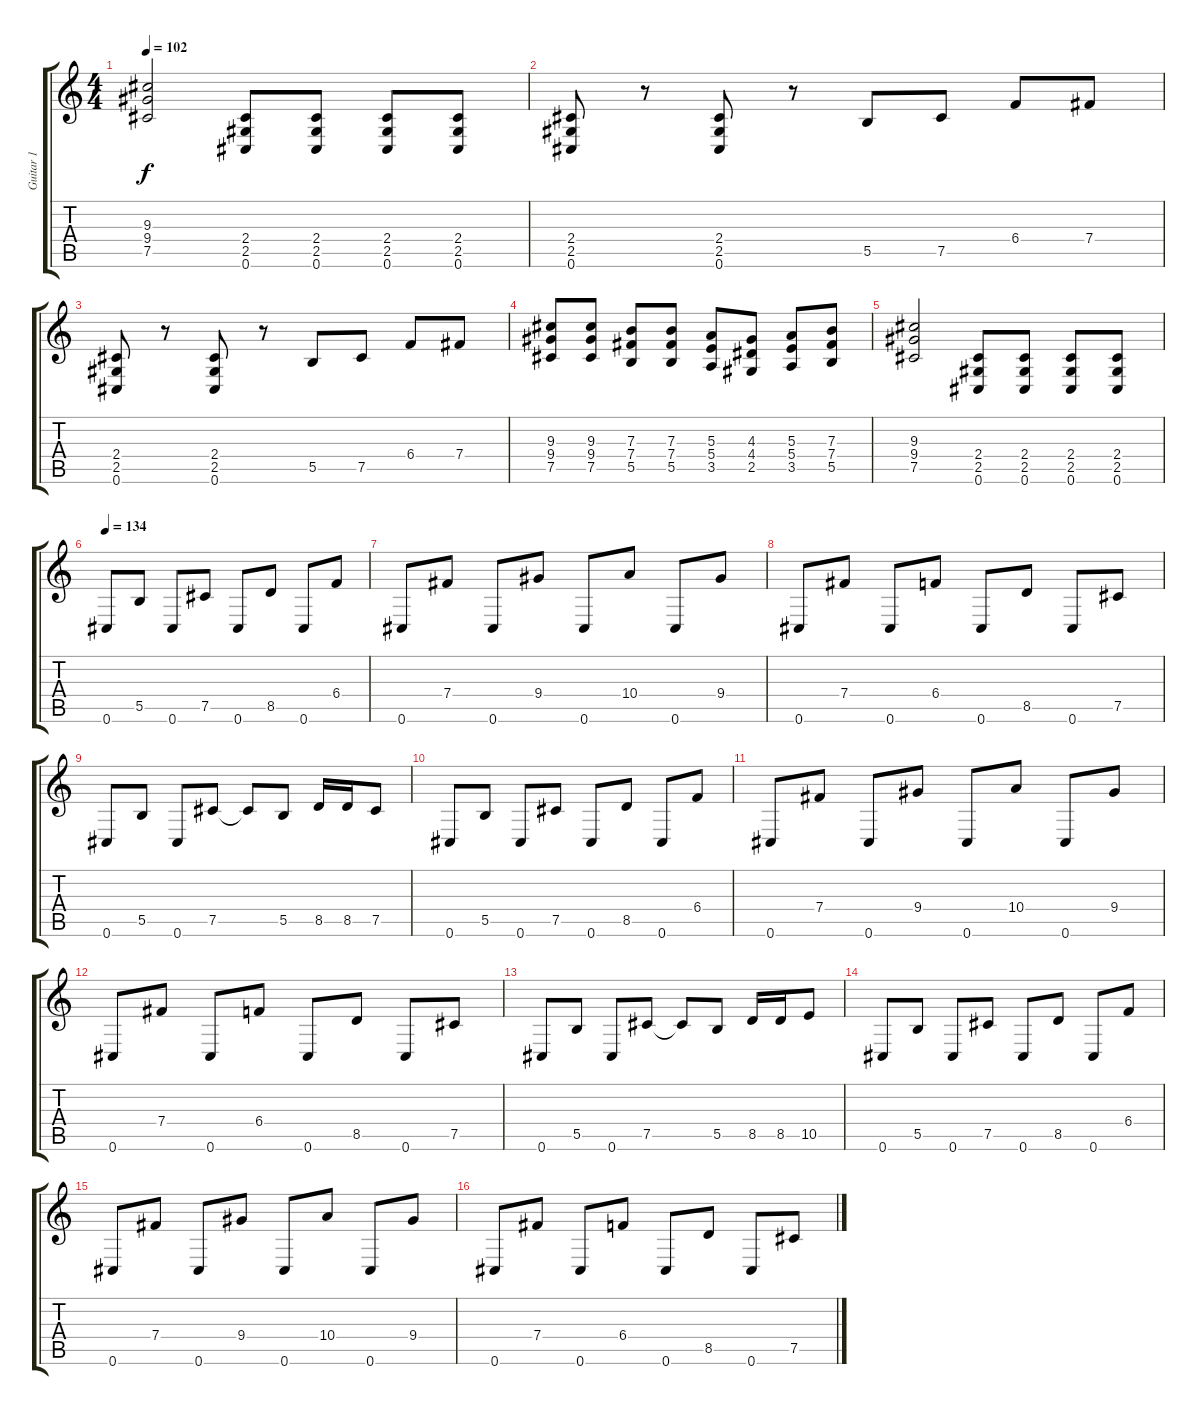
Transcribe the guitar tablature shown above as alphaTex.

\track ("Guitar 1" "Guitar 1") {instrument overdrivenguitar}
\staff {score tabs}
\tuning (Db4 Ab3 E3 B2 Gb2 Db2) {hide}
\ts (4 4)
\tempo 102
\clef g2
\ks c
(9.3 9.4 7.5).2{dy f} (2.4 2.5 0.6).8 (2.4 2.5 0.6).8 (2.4 2.5 0.6).8 (2.4 2.5 0.6).8 |
(2.4 2.5 0.6).8 r.8 (2.4 2.5 0.6).8 r.8 5.5.8 7.5.8 6.4.8 7.4.8 |
(2.4 2.5 0.6).8 r.8 (2.4 2.5 0.6).8 r.8 5.5.8 7.5.8 6.4.8 7.4.8 |
(9.3 9.4 7.5).8 (9.3 9.4 7.5).8 (7.3 7.4 5.5).8 (7.3 7.4 5.5).8 (5.3 5.4 3.5).8 (4.3 4.4 2.5).8 (5.3 5.4 3.5).8 (7.3 7.4 5.5).8 |
(9.3 9.4 7.5).2 (2.4 2.5 0.6).8 (2.4 2.5 0.6).8 (2.4 2.5 0.6).8 (2.4 2.5 0.6).8 |
\section ("" "")
\tempo 134
0.6.8{volume 16} 5.5.8 0.6.8 7.5.8 0.6.8 8.5.8 0.6.8 6.4.8 |
0.6.8 7.4.8 0.6.8 9.4.8 0.6.8 10.4.8 0.6.8 9.4.8 |
0.6.8 7.4.8 0.6.8 6.4.8 0.6.8 8.5.8 0.6.8 7.5.8 |
0.6.8 5.5.8 0.6.8 7.5.8 7.5{t}.8 5.5.8 8.5.16 8.5.16 7.5.8 |
0.6.8 5.5.8 0.6.8 7.5.8 0.6.8 8.5.8 0.6.8 6.4.8 |
0.6.8 7.4.8 0.6.8 9.4.8 0.6.8 10.4.8 0.6.8 9.4.8 |
0.6.8 7.4.8 0.6.8 6.4.8 0.6.8 8.5.8 0.6.8 7.5.8 |
0.6.8 5.5.8 0.6.8 7.5.8 7.5{t}.8 5.5.8 8.5.16 8.5.16 10.5.8 |
0.6.8 5.5.8 0.6.8 7.5.8 0.6.8 8.5.8 0.6.8 6.4.8 |
0.6.8 7.4.8 0.6.8 9.4.8 0.6.8 10.4.8 0.6.8 9.4.8 |
0.6.8 7.4.8 0.6.8 6.4.8 0.6.8 8.5.8 0.6.8 7.5.8
